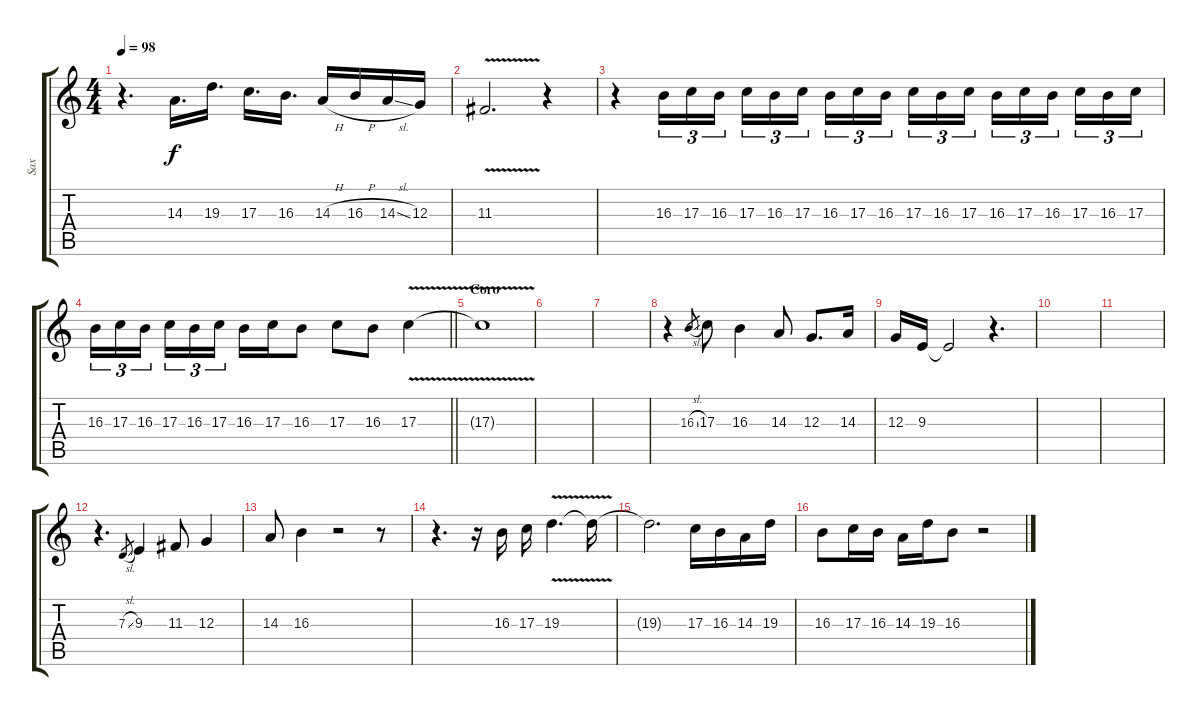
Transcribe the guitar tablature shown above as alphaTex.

\track ("Sax" "Sax") {instrument altosax}
\staff {score tabs}
\tuning (E4 B3 G3 D3 A2 E2) {hide}
\ts (4 4)
\tempo 98
\clef g2
\ks c
r.4{d dy f volume 13} 14.3.16{d} 19.3.16{d} 17.3.16{d} 16.3.16{d} 14.3{h}.16 16.3{h}.16 14.3{sl}.16 12.3.16 |
11.3{v}.2{d volume 0} r.4 |
r.4 16.3.16{tu (3 2) volume 13} 17.3.16{tu (3 2)} 16.3.16{tu (3 2) beam splitsecondary} 17.3.16{tu (3 2)} 16.3.16{tu (3 2)} 17.3.16{tu (3 2)} 16.3.16{tu (3 2)} 17.3.16{tu (3 2)} 16.3.16{tu (3 2) beam splitsecondary} 17.3.16{tu (3 2)} 16.3.16{tu (3 2)} 17.3.16{tu (3 2)} 16.3.16{tu (3 2)} 17.3.16{tu (3 2)} 16.3.16{tu (3 2) beam splitsecondary} 17.3.16{tu (3 2)} 16.3.16{tu (3 2)} 17.3.16{tu (3 2)} |
\barLineRight lightlight
16.3.16{tu (3 2)} 17.3.16{tu (3 2)} 16.3.16{tu (3 2) beam splitsecondary} 17.3.16{tu (3 2)} 16.3.16{tu (3 2)} 17.3.16{tu (3 2)} 16.3.16 17.3.16 16.3.8 17.3.8 16.3.8 17.3{v}.4 |
\section ("" "Coro")
17.3{t}.1{volume 0} |
|
|
r.4{volume 13} 16.3{sl}.8{gr} 17.3.8 16.3.4 14.3.8 12.3.8{d} 14.3.16 |
12.3.16 9.3.16 9.3{t}.2{volume 5} r.4{d} |
|
|
r.4{d volume 13} 7.3{sl}.8{gr} 9.3.4 11.3.8 12.3.4 |
14.3.8 16.3.4 r.2 r.8 |
r.4{d} r.16 16.3.16 17.3.16 19.3{v}.4{d} 19.3{t}.16{volume 10} |
19.3{t}.2{d} 17.3.16 16.3.16 14.3.16 19.3.16 |
16.3.8 17.3.16 16.3.16 14.3.16 19.3.16 16.3.8 r.2
